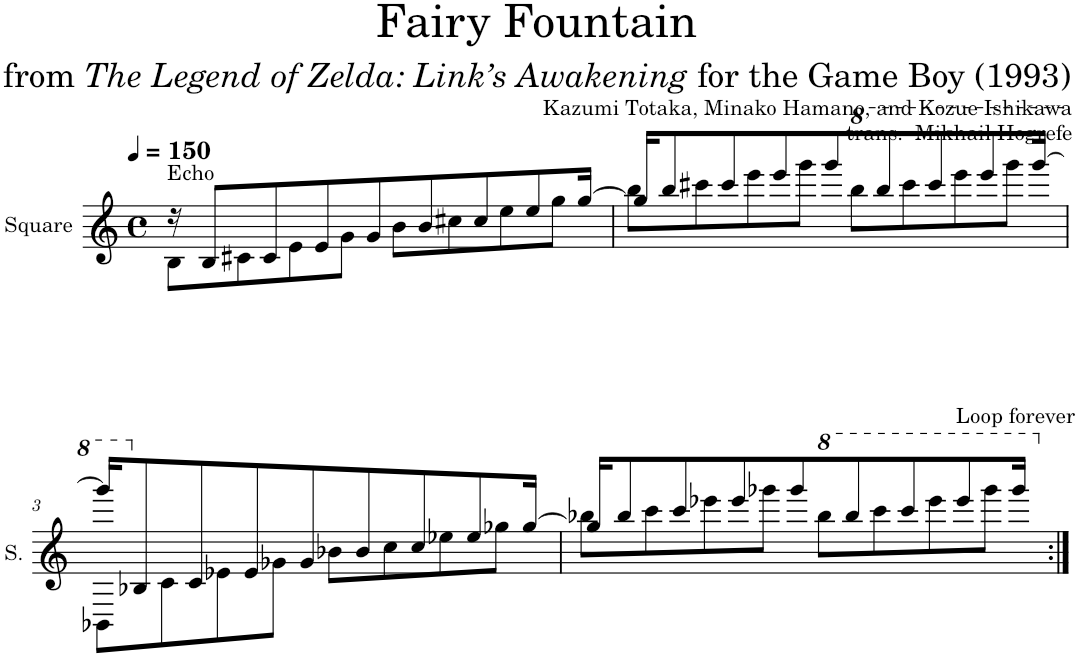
**kern	**dynam	**kern
*part2	*part2	*part1
*staff2	*staff2	*staff1
*I"Square Synthesizer	*	*I"Square
*	*	*I'S.
*stria5	*	*
*clefG2	*	*clefG2
*k[]	*	*k[]
*M4/4	*	*M4/4
*met(c)	*	*met(c)
*MM150	*	*MM150
=1	=1	=1
*	*	*^
!	!	!LO:TX:a:t=Echo	!
8r	.	16r	8B\L
.	.	8B/L	.
!	!LO:DY:b	!	!
8B	p	.	8c#X\
.	.	8c#/	.
8c#X/L	.	.	8e\
.	.	8e/	.
8e/J	.	.	8g\J
.	.	8g/	.
8g/L	.	.	8b\L
.	.	8b/	.
8b/J	.	.	8cc#X\
.	.	8cc#/	.
8cc#X\L	.	.	8ee\
.	.	8ee/	.
8ee\J	.	.	8gg\J
.	.	[16gg/Jk	.
=2	=2	=2	=2
8gg\L	.	16gg/KL]	8bb\L
.	.	8bb/	.
8bb\J	.	.	8ccc#X\
.	.	8ccc#/	.
8ccc#X\L	.	.	8eee\
.	.	8eee/	.
8eee\J	.	.	8ggg\J
.	.	8ggg/	.
*	*	*8va	*
8ggg\L	.	.	8bbb\L
.	.	8bbb/	.
*8va	*	*	*
8bbb\J	.	.	8cccc#\
.	.	8cccc#/	.
8cccc#X\L	.	.	8eeee\
.	.	8eeee/	.
8eeee\J	.	.	8gggg\J
.	.	[16gggg/Jk	.
!!LO:LB:g=z	!!
=3	=3	=3	=3
8gggg\L	.	16gggg/KL]	8B-X\L
*	*	*X8va	*
.	.	8B-X/	.
*X8va	*	*	*
8B-X\J	.	.	8c\
.	.	8c/	.
8c/L	.	.	8e-X\
.	.	8e-/	.
8e-X/J	.	.	8g-X\J
.	.	8g-/	.
8g-X/L	.	.	8b-X\L
.	.	8b-/	.
8b-X/J	.	.	8cc\
.	.	8cc/	.
8cc\L	.	.	8ee-X\
.	.	8ee-/	.
8ee-X\J	.	.	8gg-X\J
.	.	[16gg-/Jk	.
=4	=4	=4	=4
8gg-X\L	.	16gg-/KL]	8bb-X\L
.	.	8bb-/	.
8bb-X\J	.	.	8ccc\
.	.	8ccc/	.
8ccc\L	.	.	8eee-X\
.	.	8eee-/	.
8eee-X\J	.	.	8ggg-X\J
.	.	8ggg-/	.
*	*	*8va	*
8ggg-X\L	.	.	8bbb-\L
.	.	8bbb-/	.
8bbb-X\J	.	.	8cccc\
.	.	8cccc/	.
8cccc\L	.	.	8eeee-\
!	!	!LO:TX:a:t=Loop forever	!
.	.	8eeee-/	.
8eeee-X\J	.	.	8gggg-\J
.	.	16gggg-/Jk	.
*	*	*v	*v
*X8va	*	*
=:|!	=:|!	=:|!
*-	*-	*-
